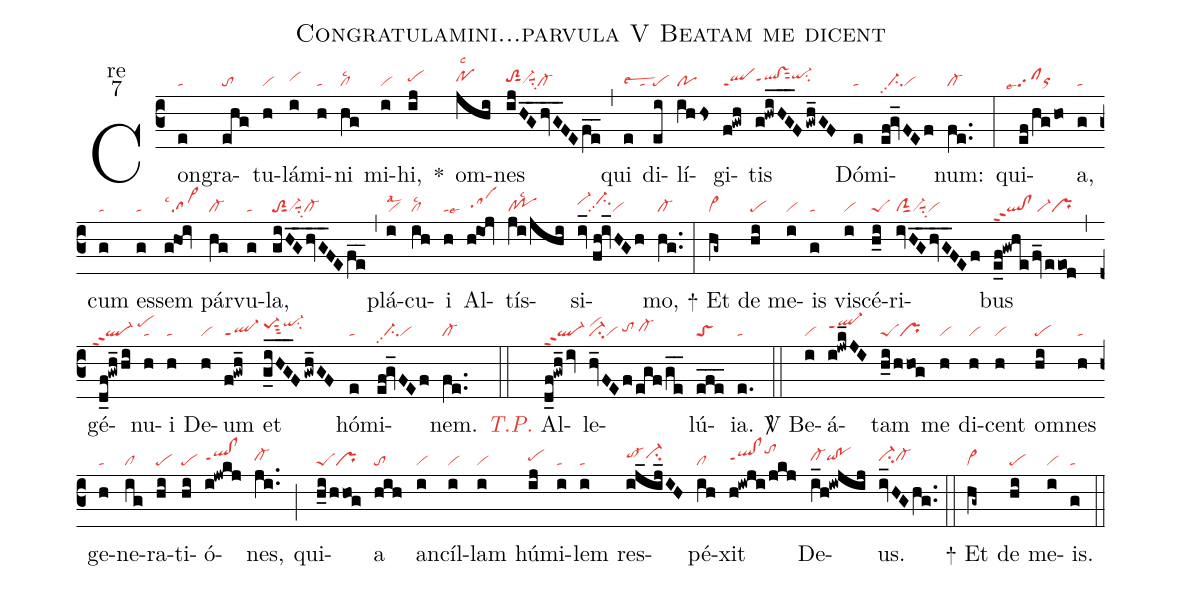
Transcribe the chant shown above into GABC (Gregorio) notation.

name:Congratulamini...parvula V Beatam me dicent;
office-part:re;
mode:7;
nabc-lines:1;
%%
(c3) Con(e|ta)gra(ehg|to)tu(h|vi)lá(i|vihh)mi(h|ta)ni(hg|cllsc2) mi(i|vi)hi,(ij|pehh) <sp>*</sp>() om(jhi|pohhlsc2)nes(ijHG__hvG__FEfe__|toS2hhsut1vi-hgsuu1su2cl-) (,) qui(e|talsew2) di(ei|pe)lí(ihhs|po)gi(f!gwh|qlppt1)tis(g!hwiHG___F/gwh_GF|qlhh!vshhppt1sut2qi-hisu2) Dó(e|ta)mi(ef!gv_FEf|//ci-pp2vi)num:(fe..|cl-) (:) qui(ef/hgho|````clpp2lse7orhg)a,(g|ta) cum(g|ta) es(g|ta)sem(g@hoi|sa>lsc4) pár(hg|cl-)vu(g|ta)la,(giHG__hvG__FEfe__|toS2sut1vi-suu1su2cl-) (,) plá(i|vilsal2)cu(ih|cllsc2)i(h|talse6) Al(h@ioj|/sahh)tís(ji/jhi|cl!polsc2)si(iv_//fh!iv_HGh|vi-hi/ci-hipp2vi)mo,(hg..|cl-) (:)

<sp>+</sp> Et(hg~|vi>) de(hi|pe) me(i|vi)is(g|ta) vis(i|vi)cé(h_i|peS)ri(ivHG__hvG__FEf|clSsut1vi-suu1su2vi)bus(e_f!gwhe/fv_/eeod|ql!clppt2/vi-pr) (,) gé(d_f!gwh_hi|``ql-ppt2/pehj)nu(h|ta)i(h|ta) De(h|vi)um(f!gwh_|ql-ppt1) et(g_iHG___F/gwh_GF|pe-1hisut3qi-hjsu2) hó(e|ta)mi(ef!gv_FEf|//ci-pp2vi)nem.(fe..|cl-) (::)
<c><i>T.P.</i></c> {A}l(d_f!gwh_/iv|ql-ppt2/vihj)le(hv_FEf/egf/ge__|ci-vi/tohh/cl-hh)lú(efe___|toS)ia.(e.|ta) (::)

<sp>V/</sp> Be(i|vi)á(i!jwk_JI|ql-hippt1)tam(h_i/hhog|peSpr) me(h|vi) di(h|vi)cent(h|vi) om(hi|pe)nes(h|ta) ge(h|ta)ne(ig|cl)ra(hi|pe)ti(hi|pe)ó(i!jwkj|qlhh!clhhppt1)nes,(ji..|cl-hh) (;) qui(h_i/hhog|peSpr)a(hih|to) an(i|vi)cíl(i|vi)lam(i|vi) hú(ij|pehh)mi(i|ta)lem(i|ta) res(ij_ij_IH|to-hici-hi)pé(ih|cl)xit(h!iwji/jkj|qlhh!clhhppt1tohk) De(i_h!iwjij|cl-hhqihh!pohh)us.(iv_HGhg..|ci-hhcl-hh) (::)

<sp>+</sp> Et(hg~|vi>) de(hi|pe) me(i|vi)is.(g|ta) (::)
